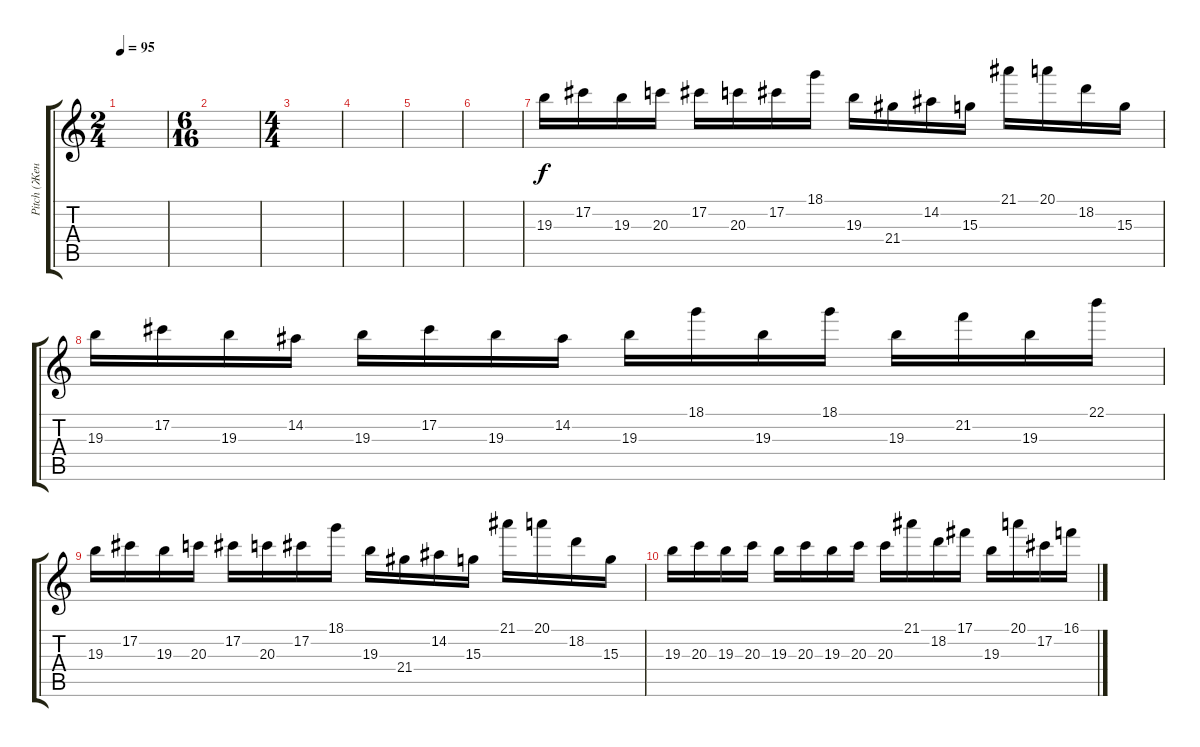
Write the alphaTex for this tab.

\track ("Pitch (Женя)" "Pitch (Жен") {instrument distortionguitar}
\staff {score tabs}
\tuning (Db4 Ab3 E3 B2 Gb2 B1) {hide}
\ts (2 4)
\tempo 95
\clef g2
\ks c
|
\ts (6 16)
|
\ts (4 4)
|
|
|
|
19.3.16 17.2.16 19.3.16 20.3.16 17.2.16 20.3.16 17.2.16 18.1.16 19.3.16 21.4.16 14.2.16 15.3.16 21.1.16 20.1.16 18.2.16 15.3.16 |
19.3.16 17.2.16 19.3.16 14.2.16 19.3.16 17.2.16 19.3.16 14.2.16 19.3.16 18.1.16 19.3.16 18.1.16 19.3.16 21.2.16 19.3.16 22.1.16 |
19.3.16 17.2.16 19.3.16 20.3.16 17.2.16 20.3.16 17.2.16 18.1.16 19.3.16 21.4.16 14.2.16 15.3.16 21.1.16 20.1.16 18.2.16 15.3.16 |
19.3.16 20.3.16 19.3.16 20.3.16 19.3.16 20.3.16 19.3.16 20.3.16 20.3.16 21.1.16 18.2.16 17.1.16 19.3.16 20.1.16 17.2.16 16.1.16
